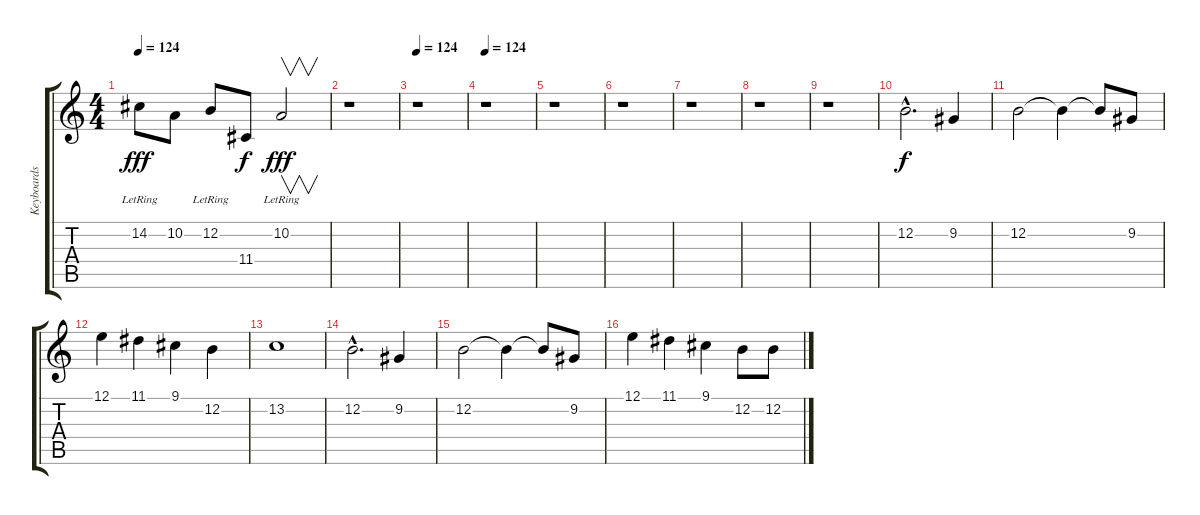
\track ("Keyboards" "Keyboards") {instrument lead8bassandlead}
\staff {score tabs}
\tuning (E4 B3 G3 D3 A2 E2) {hide}
\ts (4 4)
\tempo 124
\clef g2
\ks c
14.2{lr}.8{dy fff} 10.2.8 12.2{lr}.8 11.4.8{dy f} 10.2{lr}.2{v dy fff} |
r.1 |
\tempo 126
\tempo 124
r.1 |
\tempo 124
r.1 |
r.1 |
r.1 |
r.1 |
r.1 |
r.1 |
12.2{hac}.2{d dy f volume 11 instrument lead2sawtooth} 9.2.4 |
12.2.2 12.2{t}.4 12.2{t}.8 9.2.8 |
12.1.4 11.1.4 9.1.4 12.2.4 |
13.2.1 |
12.2{hac}.2{d volume 12} 9.2.4 |
12.2.2 12.2{t}.4 12.2{t}.8 9.2.8 |
12.1.4 11.1.4 9.1.4 12.2.8 12.2.8
